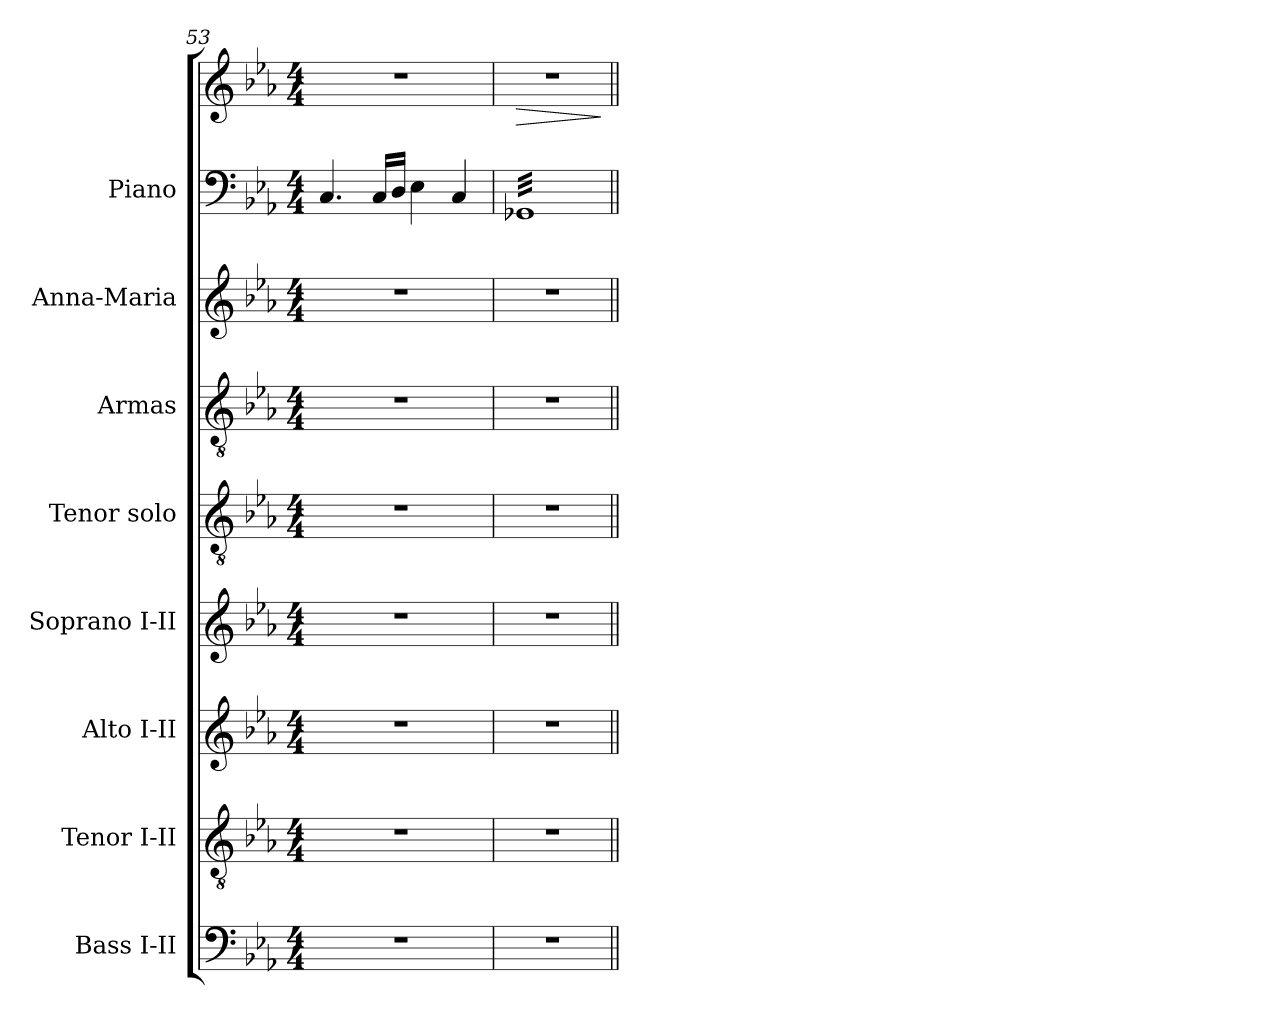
**kern	**kern	**kern	**kern	**kern	**kern	**kern	**kern	**kern	**dynam
*part8	*part7	*part6	*part5	*part4	*part3	*part2	*part1	*part1	*part1
*staff9	*staff8	*staff7	*staff6	*staff5	*staff4	*staff3	*staff2	*staff1	*staff1/2
*I"Bass I-II	*I"Tenor I-II	*I"Alto I-II	*I"Soprano I-II	*I"Tenor solo	*I"Armas	*I"Anna-Maria	*I"Piano	*	*
*I'B.	*I'T.	*I'A.	*I'S.	*I'T. Solo	*I'Armas	*I'A-M	*I'Pno.	*	*
*clefF4	*clefGv2	*clefG2	*clefG2	*clefGv2	*clefGv2	*clefG2	*clefF4	*clefG2	*
*	*ITrd7c12	*	*	*ITrd7c12	*ITrd7c12	*	*	*	*
*k[b-e-a-]	*k[b-e-a-]	*k[b-e-a-]	*k[b-e-a-]	*k[b-e-a-]	*k[b-e-a-]	*k[b-e-a-]	*k[b-e-a-]	*k[b-e-a-]	*
*E-:	*E-:	*E-:	*E-:	*E-:	*E-:	*E-:	*E-:	*E-:	*
*M4/4	*M4/4	*M4/4	*M4/4	*M4/4	*M4/4	*M4/4	*M4/4	*M4/4	*
=53	=53	=53	=53	=53	=53	=53	=53	=53	=53
1r	1r	1r	1r	1r	1r	1r	4.Ci/	1r	.
.	.	.	.	.	.	.	16Ci/LL	.	.
.	.	.	.	.	.	.	16Di/JJ	.	.
.	.	.	.	.	.	.	4E-i\	.	.
.	.	.	.	.	.	.	4Ci/	.	.
=54	=54	=54	=54	=54	=54	=54	=54	=54	=54
!	!	!	!	!	!	!	!	!	!LO:HP:b
*	*	*	*	*	*	*	*tremolo	*	*
1r	1r	1r	1r	1r	1r	1r	32GG-XiLLL	1r	>
.	.	.	.	.	.	.	32GG-Xi	.	.
.	.	.	.	.	.	.	32GG-Xi	.	.
.	.	.	.	.	.	.	32GG-Xi	.	.
.	.	.	.	.	.	.	32GG-Xi	.	.
.	.	.	.	.	.	.	32GG-Xi	.	.
.	.	.	.	.	.	.	32GG-Xi	.	.
.	.	.	.	.	.	.	32GG-Xi	.	.
.	.	.	.	.	.	.	32GG-Xi	.	.
.	.	.	.	.	.	.	32GG-Xi	.	.
.	.	.	.	.	.	.	32GG-Xi	.	.
.	.	.	.	.	.	.	32GG-Xi	.	.
.	.	.	.	.	.	.	32GG-Xi	.	.
.	.	.	.	.	.	.	32GG-Xi	.	.
.	.	.	.	.	.	.	32GG-Xi	.	.
.	.	.	.	.	.	.	32GG-Xi	.	.
.	.	.	.	.	.	.	32GG-Xi	.	.
.	.	.	.	.	.	.	32GG-Xi	.	.
.	.	.	.	.	.	.	32GG-Xi	.	.
.	.	.	.	.	.	.	32GG-Xi	.	.
.	.	.	.	.	.	.	32GG-Xi	.	.
.	.	.	.	.	.	.	32GG-Xi	.	.
.	.	.	.	.	.	.	32GG-Xi	.	.
.	.	.	.	.	.	.	32GG-Xi	.	.
.	.	.	.	.	.	.	32GG-Xi	.	.
.	.	.	.	.	.	.	32GG-Xi	.	.
.	.	.	.	.	.	.	32GG-Xi	.	.
.	.	.	.	.	.	.	32GG-Xi	.	.
.	.	.	.	.	.	.	32GG-Xi	.	.
.	.	.	.	.	.	.	32GG-Xi	.	.
.	.	.	.	.	.	.	32GG-Xi	.	.
.	.	.	.	.	.	.	32GG-XiJJJ	.	.
*	*	*	*	*	*	*	*Xtremolo	*	*
.	.	.	.	.	.	.	.	.	]
=||	=||	=||	=||	=||	=||	=||	=||	=||	=||
*-	*-	*-	*-	*-	*-	*-	*-	*-	*-
